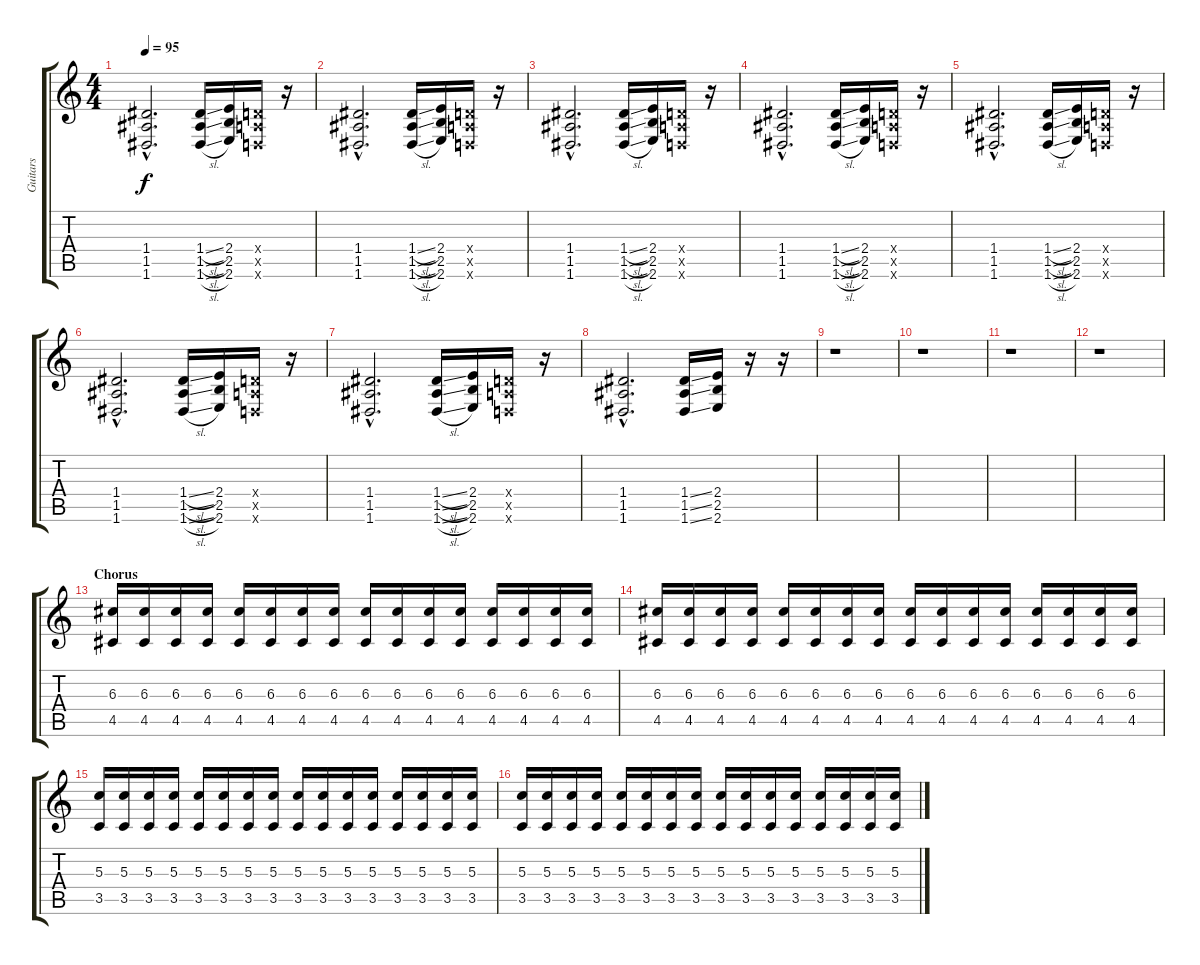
\track ("Guitars" "Guitars") {instrument distortionguitar}
\staff {score tabs}
\tuning (E4 B3 G3 D3 A2 D2) {hide}
\ts (4 4)
\section ("" "")
\tempo 95
\clef g2
\ks c
(1.4{hac} 1.5{hac} 1.6{hac}).2{d dy f} (1.4{sl} 1.5{sl} 1.6{sl}).16 (2.4 2.5 2.6).16 (0.4{x} 0.5{x} 0.6{x}).16 r.16 |
(1.4{hac} 1.5{hac} 1.6{hac}).2{d} (1.4{sl} 1.5{sl} 1.6{sl}).16 (2.4 2.5 2.6).16 (0.4{x} 0.5{x} 0.6{x}).16 r.16 |
(1.4{hac} 1.5{hac} 1.6{hac}).2{d} (1.4{sl} 1.5{sl} 1.6{sl}).16 (2.4 2.5 2.6).16 (0.4{x} 0.5{x} 0.6{x}).16 r.16 |
(1.4{hac} 1.5{hac} 1.6{hac}).2{d} (1.4{sl} 1.5{sl} 1.6{sl}).16 (2.4 2.5 2.6).16 (0.4{x} 0.5{x} 0.6{x}).16 r.16 |
(1.4{hac} 1.5{hac} 1.6{hac}).2{d} (1.4{sl} 1.5{sl} 1.6{sl}).16 (2.4 2.5 2.6).16 (0.4{x} 0.5{x} 0.6{x}).16 r.16 |
(1.4{hac} 1.5{hac} 1.6{hac}).2{d} (1.4{sl} 1.5{sl} 1.6{sl}).16 (2.4 2.5 2.6).16 (0.4{x} 0.5{x} 0.6{x}).16 r.16 |
(1.4{hac} 1.5{hac} 1.6{hac}).2{d} (1.4{sl} 1.5{sl} 1.6{sl}).16 (2.4 2.5 2.6).16 (0.4{x} 0.5{x} 0.6{x}).16 r.16 |
(1.4{hac} 1.5{hac} 1.6{hac}).2{d} (1.4{ss} 1.5{ss} 1.6{ss}).16 (2.4 2.5 2.6).16 r.16 r.16 |
r.1 |
r.1 |
r.1 |
r.1 |
\section ("" "Chorus")
(6.3 4.5).16 (6.3 4.5).16 (6.3 4.5).16 (6.3 4.5).16 (6.3 4.5).16 (6.3 4.5).16 (6.3 4.5).16 (6.3 4.5).16 (6.3 4.5).16 (6.3 4.5).16 (6.3 4.5).16 (6.3 4.5).16 (6.3 4.5).16 (6.3 4.5).16 (6.3 4.5).16 (6.3 4.5).16 |
(6.3 4.5).16 (6.3 4.5).16 (6.3 4.5).16 (6.3 4.5).16 (6.3 4.5).16 (6.3 4.5).16 (6.3 4.5).16 (6.3 4.5).16 (6.3 4.5).16 (6.3 4.5).16 (6.3 4.5).16 (6.3 4.5).16 (6.3 4.5).16 (6.3 4.5).16 (6.3 4.5).16 (6.3 4.5).16 |
(5.3 3.5).16 (5.3 3.5).16 (5.3 3.5).16 (5.3 3.5).16 (5.3 3.5).16 (5.3 3.5).16 (5.3 3.5).16 (5.3 3.5).16 (5.3 3.5).16 (5.3 3.5).16 (5.3 3.5).16 (5.3 3.5).16 (5.3 3.5).16 (5.3 3.5).16 (5.3 3.5).16 (5.3 3.5).16 |
(5.3 3.5).16 (5.3 3.5).16 (5.3 3.5).16 (5.3 3.5).16 (5.3 3.5).16 (5.3 3.5).16 (5.3 3.5).16 (5.3 3.5).16 (5.3 3.5).16 (5.3 3.5).16 (5.3 3.5).16 (5.3 3.5).16 (5.3 3.5).16 (5.3 3.5).16 (5.3 3.5).16 (5.3 3.5).16
